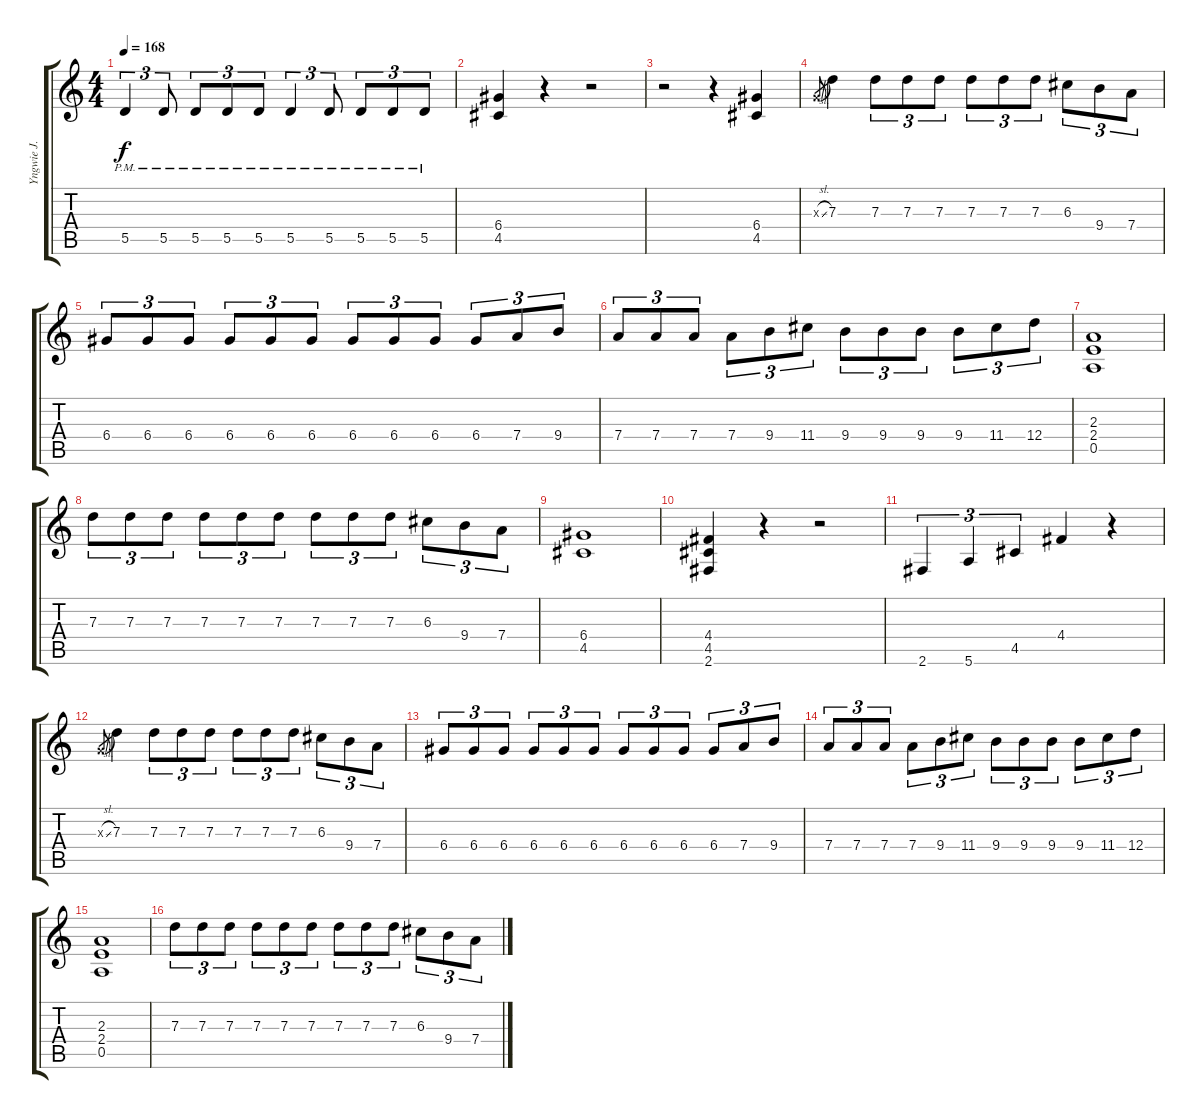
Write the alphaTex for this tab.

\track ("Yngwie J. Malmsteen (Rythm Guitar)" "Yngwie J. ") {instrument overdrivenguitar}
\staff {score tabs}
\tuning (E4 B3 G3 D3 A2 E2) {hide}
\ts (4 4)
\tempo 168
\clef g2
\ks c
5.5{pm}.4{tu (3 2) dy f} 5.5{pm}.8{tu (3 2)} 5.5{pm}.8{tu (3 2)} 5.5{pm}.8{tu (3 2)} 5.5{pm}.8{tu (3 2)} 5.5{pm}.4{tu (3 2)} 5.5{pm}.8{tu (3 2)} 5.5{pm}.8{tu (3 2)} 5.5{pm}.8{tu (3 2)} 5.5{pm}.8{tu (3 2)} |
(6.4 4.5).4 r.4 r.2 |
r.2 r.4 (6.4 4.5).4 |
0.3{sl x}.8{gr} 7.3.4 7.3.8{tu (3 2)} 7.3.8{tu (3 2)} 7.3.8{tu (3 2)} 7.3.8{tu (3 2)} 7.3.8{tu (3 2)} 7.3.8{tu (3 2)} 6.3.8{tu (3 2)} 9.4.8{tu (3 2)} 7.4.8{tu (3 2)} |
6.4.8{tu (3 2)} 6.4.8{tu (3 2)} 6.4.8{tu (3 2)} 6.4.8{tu (3 2)} 6.4.8{tu (3 2)} 6.4.8{tu (3 2)} 6.4.8{tu (3 2)} 6.4.8{tu (3 2)} 6.4.8{tu (3 2)} 6.4.8{tu (3 2)} 7.4.8{tu (3 2)} 9.4.8{tu (3 2)} |
7.4.8{tu (3 2)} 7.4.8{tu (3 2)} 7.4.8{tu (3 2)} 7.4.8{tu (3 2)} 9.4.8{tu (3 2)} 11.4.8{tu (3 2)} 9.4.8{tu (3 2)} 9.4.8{tu (3 2)} 9.4.8{tu (3 2)} 9.4.8{tu (3 2)} 11.4.8{tu (3 2)} 12.4.8{tu (3 2)} |
(2.3 2.4 0.5).1 |
7.3.8{tu (3 2)} 7.3.8{tu (3 2)} 7.3.8{tu (3 2)} 7.3.8{tu (3 2)} 7.3.8{tu (3 2)} 7.3.8{tu (3 2)} 7.3.8{tu (3 2)} 7.3.8{tu (3 2)} 7.3.8{tu (3 2)} 6.3.8{tu (3 2)} 9.4.8{tu (3 2)} 7.4.8{tu (3 2)} |
(6.4 4.5).1 |
(4.4 4.5 2.6).4 r.4 r.2 |
2.6.4{tu (3 2)} 5.6.4{tu (3 2)} 4.5.4{tu (3 2)} 4.4.4 r.4 |
0.3{sl x}.8{gr} 7.3.4 7.3.8{tu (3 2)} 7.3.8{tu (3 2)} 7.3.8{tu (3 2)} 7.3.8{tu (3 2)} 7.3.8{tu (3 2)} 7.3.8{tu (3 2)} 6.3.8{tu (3 2)} 9.4.8{tu (3 2)} 7.4.8{tu (3 2)} |
6.4.8{tu (3 2)} 6.4.8{tu (3 2)} 6.4.8{tu (3 2)} 6.4.8{tu (3 2)} 6.4.8{tu (3 2)} 6.4.8{tu (3 2)} 6.4.8{tu (3 2)} 6.4.8{tu (3 2)} 6.4.8{tu (3 2)} 6.4.8{tu (3 2)} 7.4.8{tu (3 2)} 9.4.8{tu (3 2)} |
7.4.8{tu (3 2)} 7.4.8{tu (3 2)} 7.4.8{tu (3 2)} 7.4.8{tu (3 2)} 9.4.8{tu (3 2)} 11.4.8{tu (3 2)} 9.4.8{tu (3 2)} 9.4.8{tu (3 2)} 9.4.8{tu (3 2)} 9.4.8{tu (3 2)} 11.4.8{tu (3 2)} 12.4.8{tu (3 2)} |
(2.3 2.4 0.5).1 |
7.3.8{tu (3 2)} 7.3.8{tu (3 2)} 7.3.8{tu (3 2)} 7.3.8{tu (3 2)} 7.3.8{tu (3 2)} 7.3.8{tu (3 2)} 7.3.8{tu (3 2)} 7.3.8{tu (3 2)} 7.3.8{tu (3 2)} 6.3.8{tu (3 2)} 9.4.8{tu (3 2)} 7.4.8{tu (3 2)}
